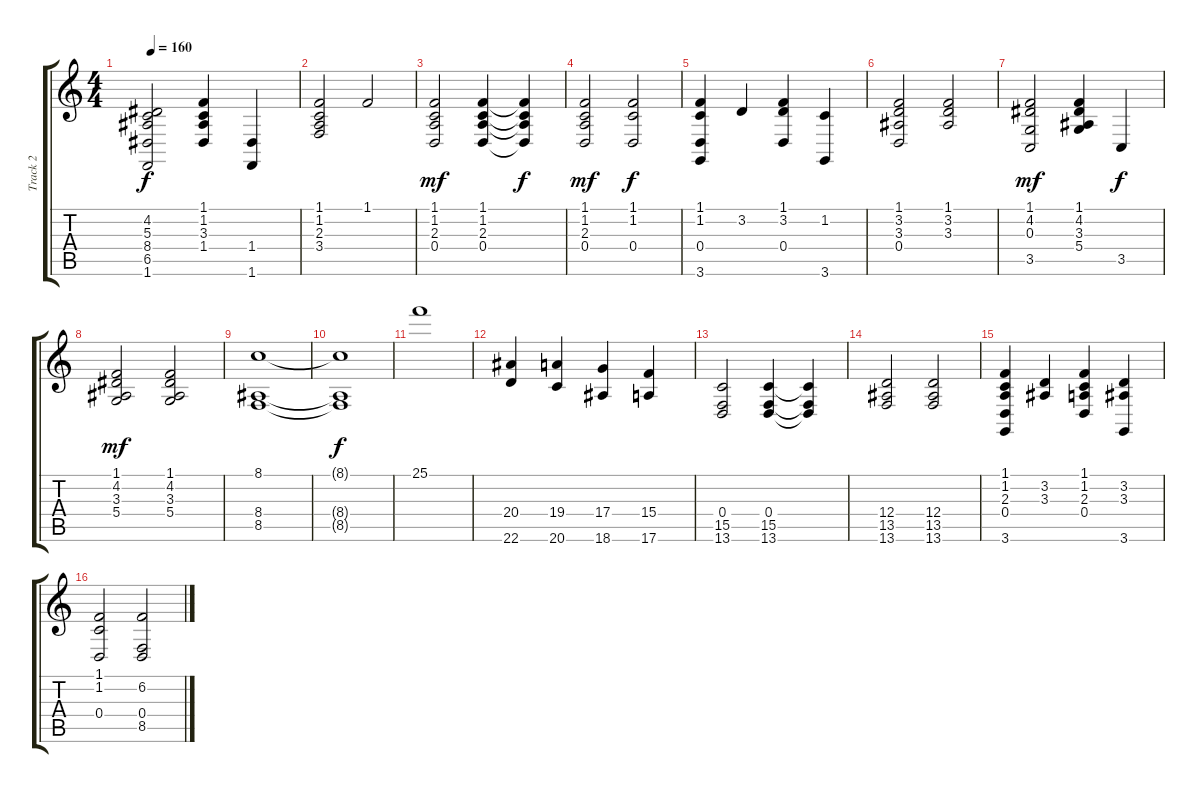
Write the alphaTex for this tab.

\track ("Track 2" "Track 2") {instrument electricpiano1}
\staff {score tabs}
\tuning (E4 B3 G3 D3 A2 E2) {hide}
\ts (4 4)
\tempo 160
\clef g2
\ks c
(4.2 5.3 8.4 6.5 1.6).2{dy f} (1.1 1.2 3.3 1.4).4 (1.4 1.6).4 |
(1.1 1.2 2.3 3.4).2 1.1.2 |
(1.1 1.2 2.3 0.4).2{dy mf} (1.1 1.2 2.3 0.4).4 (1.1{t} 1.2{t} 2.3{t} 0.4{t}).4{dy f} |
(1.1 1.2 2.3 0.4).2{dy mf} (1.1 1.2 0.4).2{dy f} |
(1.1 1.2 0.4 3.6).4 3.2.4 (1.1 3.2 0.4).4 (1.2 3.6).4 |
(1.1 3.2 3.3 0.4).2 (1.1 3.2 3.3).2 |
(1.1 4.2 0.3 3.5).2{dy mf} (1.1 4.2 3.3 5.4).4 3.5.4{dy f} |
(1.1 4.2 3.3 5.4).2{dy mf} (1.1 4.2 3.3 5.4).2 |
(8.1 8.4 8.5).1 |
(8.1{t} 8.4{t} 8.5{t}).1{dy f} |
25.1.1 |
(20.4 22.6).4 (19.4 20.6).4 (17.4 18.6).4 (15.4 17.6).4 |
(0.4 15.5 13.6).2 (0.4 15.5 13.6).4 (0.4{t} 15.5{t} 13.6{t}).4 |
(12.4 13.5 13.6).2 (12.4 13.5 13.6).2 |
(1.1 1.2 2.3 0.4 3.6).4 (3.2 3.3).4 (1.1 1.2 2.3 0.4).4 (3.2 3.3 3.6).4 |
(1.1 1.2 0.4).2 (6.2 0.4 8.5).2
